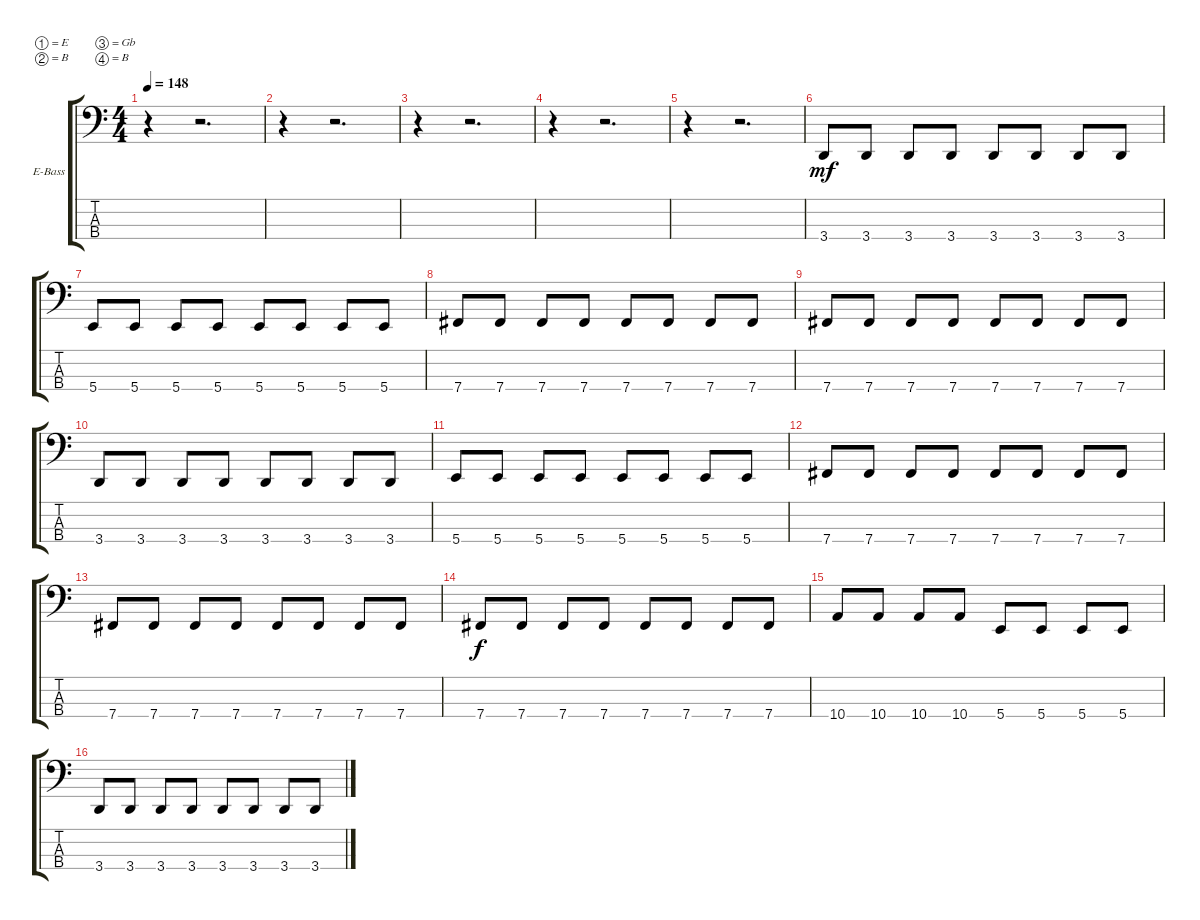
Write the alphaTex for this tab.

\bracketExtendMode groupsimilarinstruments
\firstSystemTrackNameOrientation horizontal
\otherSystemsTrackNameOrientation horizontal
\track ("Electric Bass" "E-Bass") {instrument electricbassfinger}
\staff {score tabs}
\tuning (E2 B1 Gb1 B0)
\ts (4 4)
\tempo 148
\clef f4
\ks c
r.4{dy mf} r.2{d} |
r.4 r.2{d} |
r.4 r.2{d} |
r.4 r.2{d} |
r.4 r.2{d} |
3.4.8 3.4.8 3.4.8 3.4.8 3.4.8 3.4.8 3.4.8 3.4.8 |
5.4.8 5.4.8 5.4.8 5.4.8 5.4.8 5.4.8 5.4.8 5.4.8 |
7.4.8 7.4.8 7.4.8 7.4.8 7.4.8 7.4.8 7.4.8 7.4.8 |
7.4.8 7.4.8 7.4.8 7.4.8 7.4.8 7.4.8 7.4.8 7.4.8 |
3.4.8 3.4.8 3.4.8 3.4.8 3.4.8 3.4.8 3.4.8 3.4.8 |
5.4.8 5.4.8 5.4.8 5.4.8 5.4.8 5.4.8 5.4.8 5.4.8 |
7.4.8 7.4.8 7.4.8 7.4.8 7.4.8 7.4.8 7.4.8 7.4.8 |
7.4.8 7.4.8 7.4.8 7.4.8 7.4.8 7.4.8 7.4.8 7.4.8 |
7.4.8{dy f} 7.4.8 7.4.8 7.4.8 7.4.8 7.4.8 7.4.8 7.4.8 |
10.4.8 10.4.8 10.4.8 10.4.8 5.4.8 5.4.8 5.4.8 5.4.8 |
3.4.8 3.4.8 3.4.8 3.4.8 3.4.8 3.4.8 3.4.8 3.4.8
